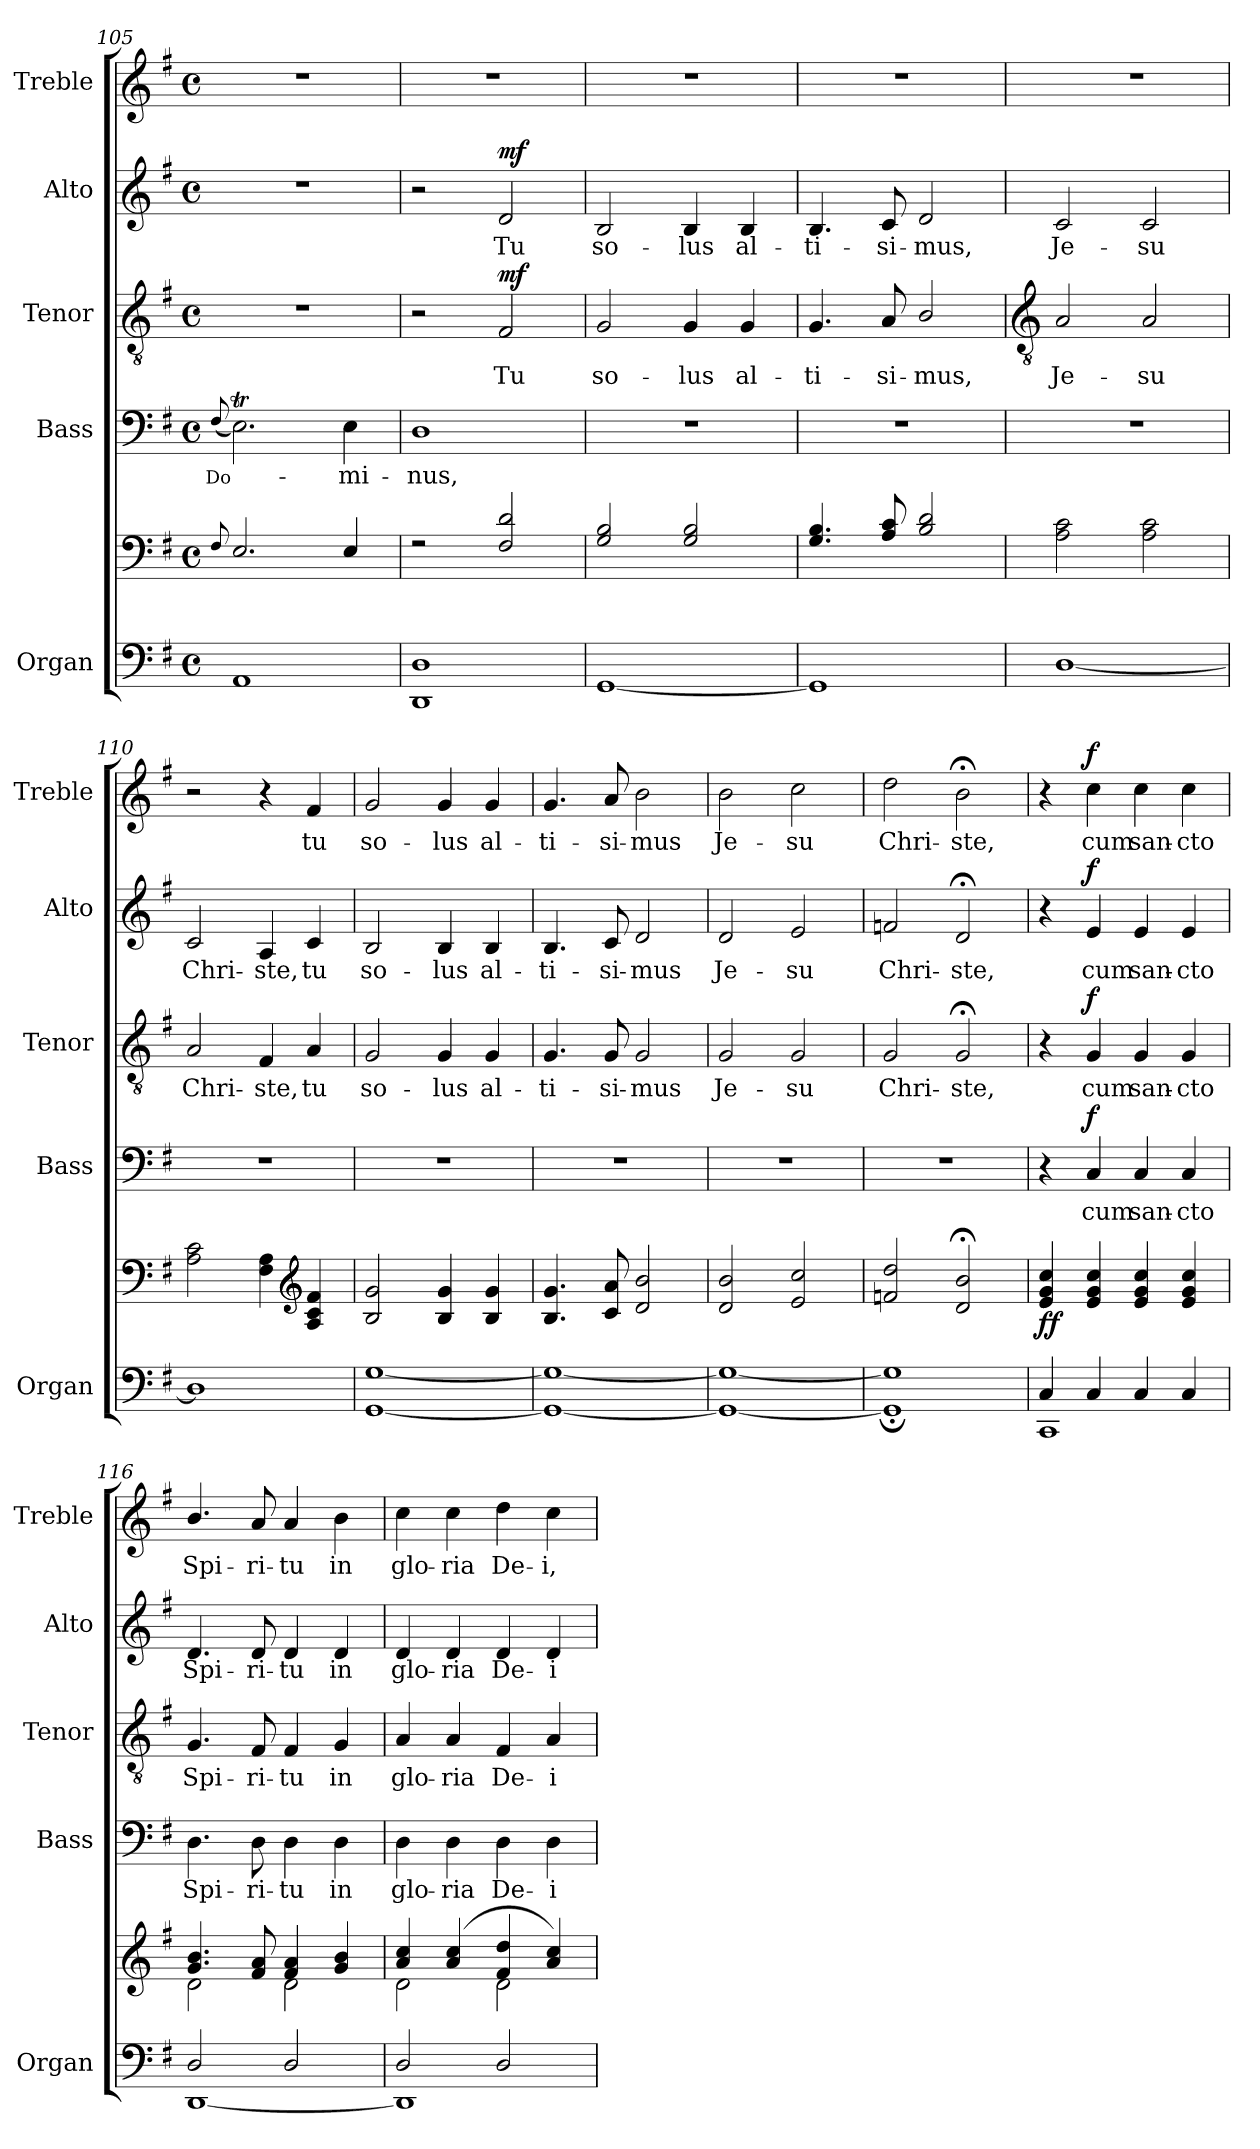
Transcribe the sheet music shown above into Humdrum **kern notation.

**kern	**kern	**dynam	**kern	**text	**dynam	**kern	**text	**dynam	**kern	**text	**dynam	**kern	**text	**dynam
*part5	*part5	*part5	*part4	*part4	*part4	*part3	*part3	*part3	*part2	*part2	*part2	*part1	*part1	*part1
*staff6	*staff5	*staff5/6	*staff4	*staff4	*staff4	*staff3	*staff3	*staff3	*staff2	*staff2	*staff2	*staff1	*staff1	*staff1
*I"Organ	*	*	*I"Bass	*	*	*I"Tenor	*	*	*I"Alto	*	*	*I"Treble	*	*
*I'Organ	*	*	*I'Bass	*	*	*I'Tenor	*	*	*I'Alto	*	*	*I'Treble	*	*
*clefF4	*clefF4	*	*clefF4	*	*	*clefGv2	*	*	*clefG2	*	*	*clefG2	*	*
*k[f#]	*k[f#]	*	*k[f#]	*	*	*k[f#]	*	*	*k[f#]	*	*	*k[f#]	*	*
*G:	*G:	*	*G:	*	*	*G:	*	*	*G:	*	*	*G:	*	*
*M4/4	*M4/4	*	*M4/4	*	*	*M4/4	*	*	*M4/4	*	*	*M4/4	*	*
*met(c)	*met(c)	*	*met(c)	*	*	*met(c)	*	*	*met(c)	*	*	*met(c)	*	*
=105	=105	=105	=105	=105	=105	=105	=105	=105	=105	=105	=105	=105	=105	=105
!	!	!	!	!LO:LY:b	!	!	!	!	!	!	!	!	!	!
.	8qqF#/	.	(>8qqF#/L	Do-	.	.	.	.	.	.	.	.	.	.
*	*^	*	*	*	*	*	*	*	*	*	*	*	*	*
1AA	2.E	1ryy	.	2.ET)	.	.	1r	.	.	1r	.	.	1r	.	.
!	!	!	!	!	!LO:LY:b	!	!	!	!	!	!	!	!	!	!
.	4E	.	.	4E	mi-	.	.	.	.	.	.	.	.	.	.
=106	=106	=106	=106	=106	=106	=106	=106	=106	=106	=106	=106	=106	=106	=106	=106
!	!	!	!	!	!LO:LY:b	!	!	!	!	!	!	!	!	!	!
1DD 1D	2r	1ryy	.	1D	-nus,	.	2r	.	.	2r	.	.	1r	.	.
!	!	!	!	!	!	!	!	!LO:LY:b	!LO:DY:b	!	!LO:LY:b	!LO:DY:b	!	!	!
.	2F# 2d	.	.	.	.	.	2F#	Tu	mf	2d	Tu	mf	.	.	.
=107	=107	=107	=107	=107	=107	=107	=107	=107	=107	=107	=107	=107	=107	=107	=107
!	!	!	!	!	!	!	!	!LO:LY:b	!	!	!LO:LY:b	!	!	!	!
[1GG	2G 2B	1ryy	.	1r	.	.	2G	so-	.	2B	so-	.	1r	.	.
!	!	!	!	!	!	!	!	!LO:LY:b	!	!	!LO:LY:b	!	!	!	!
.	2G 2B	.	.	.	.	.	4G	-lus	.	4B	-lus	.	.	.	.
!	!	!	!	!	!	!	!	!LO:LY:b	!	!	!LO:LY:b	!	!	!	!
.	.	.	.	.	.	.	4G	al-	.	4B	al-	.	.	.	.
=108	=108	=108	=108	=108	=108	=108	=108	=108	=108	=108	=108	=108	=108	=108	=108
!	!	!	!	!	!	!	!	!LO:LY:b	!	!	!LO:LY:b	!	!	!	!
1GG]	4.G 4.B	1ryy	.	1r	.	.	4.G	-ti-	.	4.B	-ti-	.	1r	.	.
!	!	!	!	!	!	!	!	!LO:LY:b	!	!	!LO:LY:b	!	!	!	!
.	8A 8c	.	.	.	.	.	8A	-si-	.	8c	-si-	.	.	.	.
!	!	!	!	!	!	!	!	!LO:LY:b	!	!	!LO:LY:b	!	!	!	!
.	2B 2d	.	.	.	.	.	2B/	-mus,	.	2d	-mus,	.	.	.	.
!!LO:LB:g=z
=109	=109	=109	=109	=109	=109	=109	=109	=109	=109	=109	=109	=109	=109	=109	=109
*	*	*	*	*	*	*	*clefGv2	*	*	*	*	*	*	*	*
*^	*	*	*	*	*	*	*	*	*	*	*	*	*	*	*
!	!	!	!	!	!	!	!	!	!LO:LY:b	!	!	!LO:LY:b	!	!	!	!
1ryy	[1D	2A\ 2c\	1ryy	.	1r	.	.	2A	Je-	.	2c/	Je-	.	1r	.	.
!	!	!	!	!	!	!	!	!	!LO:LY:b	!	!	!LO:LY:b	!	!	!	!
.	.	2A\ 2c\	.	.	.	.	.	2A	-su	.	2c/	-su	.	.	.	.
=110	=110	=110	=110	=110	=110	=110	=110	=110	=110	=110	=110	=110	=110	=110	=110	=110
!	!	!	!	!	!	!	!	!	!LO:LY:b	!	!	!LO:LY:b	!	!	!	!
1ryy	1D]	2A\ 2c\	2.ryy	.	1r	.	.	2A	Chri-	.	2c/	Chri-	.	2r	.	.
!	!	!	!	!	!	!	!	!	!LO:LY:b	!	!	!LO:LY:b	!	!	!	!
.	.	4F#\ 4A\	.	.	.	.	.	4F#	-ste,	.	4A	-ste,	.	4r	.	.
*	*	*clefG2	*	*	*	*	*	*	*	*	*	*	*	*	*	*
!	!	!	!	!	!	!	!	!	!LO:LY:b	!	!	!LO:LY:b	!	!	!LO:LY:b	!
.	.	4A/ 4c/ 4f#/	4ryy	.	.	.	.	4A	tu	.	4c/	tu	.	4f#	tu	.
=111	=111	=111	=111	=111	=111	=111	=111	=111	=111	=111	=111	=111	=111	=111	=111	=111
!	!	!	!	!	!	!	!	!	!LO:LY:b	!	!	!LO:LY:b	!	!	!LO:LY:b	!
1ryy	[1GG [1G	2B/ 2g/	1ryy	.	1r	.	.	2G	so-	.	2B	so-	.	2g	so-	.
!	!	!	!	!	!	!	!	!	!LO:LY:b	!	!	!LO:LY:b	!	!	!LO:LY:b	!
.	.	4B/ 4g/	.	.	.	.	.	4G	-lus	.	4B	-lus	.	4g	-lus	.
!	!	!	!	!	!	!	!	!	!LO:LY:b	!	!	!LO:LY:b	!	!	!LO:LY:b	!
.	.	4B/ 4g/	.	.	.	.	.	4G	al-	.	4B	al-	.	4g	al-	.
=112	=112	=112	=112	=112	=112	=112	=112	=112	=112	=112	=112	=112	=112	=112	=112	=112
!	!	!	!	!	!	!	!	!	!LO:LY:b	!	!	!LO:LY:b	!	!	!LO:LY:b	!
1ryy	1GG_ 1G_	4.B/ 4.g/	1ryy	.	1r	.	.	4.G	-ti-	.	4.B	-ti-	.	4.g	-ti-	.
!	!	!	!	!	!	!	!	!	!LO:LY:b	!	!	!LO:LY:b	!	!	!LO:LY:b	!
.	.	8c/ 8a/	.	.	.	.	.	8G	-si-	.	8c	-si-	.	8a	-si-	.
!	!	!	!	!	!	!	!	!	!LO:LY:b	!	!	!LO:LY:b	!	!	!LO:LY:b	!
.	.	2d/ 2b/	.	.	.	.	.	2G	-mus	.	2d	-mus	.	2b	-mus	.
=113	=113	=113	=113	=113	=113	=113	=113	=113	=113	=113	=113	=113	=113	=113	=113	=113
!	!	!	!	!	!	!	!	!	!LO:LY:b	!	!	!LO:LY:b	!	!	!LO:LY:b	!
1ryy	1GG_ 1G_	2d/ 2b/	1ryy	.	1r	.	.	2G	Je-	.	2d	Je-	.	2b	Je-	.
!	!	!	!	!	!	!	!	!	!LO:LY:b	!	!	!LO:LY:b	!	!	!LO:LY:b	!
.	.	2e/ 2cc/	.	.	.	.	.	2G	-su	.	2e	-su	.	2cc	-su	.
=114	=114	=114	=114	=114	=114	=114	=114	=114	=114	=114	=114	=114	=114	=114	=114	=114
!	!	!	!	!	!	!	!	!	!LO:LY:b	!	!	!LO:LY:b	!	!	!LO:LY:b	!
1ryy	1GG]; 1G];	2fn/ 2dd/	1ryy	.	1r	.	.	2G	Chri-	.	2fn	Chri-	.	2dd	Chri-	.
!	!	!	!	!	!	!	!	!	!LO:LY:b	!	!	!LO:LY:b	!	!	!LO:LY:b	!
.	.	2d/;< 2b/;<	.	.	.	.	.	2G;<	-ste,	.	2d;<	-ste,	.	2b;<	-ste,	.
=115	=115	=115	=115	=115	=115	=115	=115	=115	=115	=115	=115	=115	=115	=115	=115	=115
!	!	!	!	!LO:DY:b	!	!	!	!	!	!	!	!	!	!	!	!
4C/	1CC	4e/ 4g/ 4cc/	1ryy	ff	4r	.	.	4r	.	.	4r	.	.	4r	.	.
!	!	!	!	!	!	!LO:LY:b	!LO:DY:b	!	!LO:LY:b	!LO:DY:b	!	!LO:LY:b	!LO:DY:b	!	!LO:LY:b	!LO:DY:b
4C/	.	4e/ 4g/ 4cc/	.	.	4C	cum	f	4G	cum	f	4e	cum	f	4cc	cum	f
!	!	!	!	!	!	!LO:LY:b	!	!	!LO:LY:b	!	!	!LO:LY:b	!	!	!LO:LY:b	!
4C/	.	4e/ 4g/ 4cc/	.	.	4C	san-	.	4G	san-	.	4e	san-	.	4cc	san-	.
!	!	!	!	!	!	!LO:LY:b	!	!	!LO:LY:b	!	!	!LO:LY:b	!	!	!LO:LY:b	!
4C/	.	4e/ 4g/ 4cc/	.	.	4C	-cto	.	4G	-cto	.	4e	-cto	.	4cc	-cto	.
=116	=116	=116	=116	=116	=116	=116	=116	=116	=116	=116	=116	=116	=116	=116	=116	=116
!	!	!	!	!	!	!LO:LY:b	!	!	!LO:LY:b	!	!	!LO:LY:b	!	!	!LO:LY:b	!
2D/	[1DD	4.g/ 4.b/	2d\	.	4.D	Spi-	.	4.G	Spi-	.	4.d	Spi-	.	4.b/	Spi-	.
!	!	!	!	!	!	!LO:LY:b	!	!	!LO:LY:b	!	!	!LO:LY:b	!	!	!LO:LY:b	!
.	.	8f#/ 8a/	.	.	8D	-ri-	.	8F#	-ri-	.	8d	-ri-	.	8a	-ri-	.
!	!	!	!	!	!	!LO:LY:b	!	!	!LO:LY:b	!	!	!LO:LY:b	!	!	!LO:LY:b	!
2D/	.	4f#/ 4a/	2d\	.	4D	-tu	.	4F#	-tu	.	4d	-tu	.	4a	-tu	.
!	!	!	!	!	!	!LO:LY:b	!	!	!LO:LY:b	!	!	!LO:LY:b	!	!	!LO:LY:b	!
.	.	4g/ 4b/	.	.	4D	in	.	4G	in	.	4d	in	.	4b	in	.
=117	=117	=117	=117	=117	=117	=117	=117	=117	=117	=117	=117	=117	=117	=117	=117	=117
!	!	!	!	!	!	!LO:LY:b	!	!	!LO:LY:b	!	!	!LO:LY:b	!	!	!LO:LY:b	!
2D/	1DD]	4a/ 4cc/	2d\	.	4D	glo-	.	4A/	glo-	.	4d	glo-	.	4cc	glo-	.
!	!	!	!	!	!	!LO:LY:b	!	!	!LO:LY:b	!	!	!LO:LY:b	!	!	!LO:LY:b	!
.	.	(>4a/ 4cc/	.	.	4D	-ria	.	4A/	-ria	.	4d	-ria	.	4cc	-ria	.
!	!	!	!	!	!	!LO:LY:b	!	!	!LO:LY:b	!	!	!LO:LY:b	!	!	!LO:LY:b	!
2D/	.	4f#/ 4dd/	2d\	.	4D	De-	.	4F#	De-	.	4d	De-	.	4dd	De-	.
!	!	!	!	!	!	!LO:LY:b	!	!	!LO:LY:b	!	!	!LO:LY:b	!	!	!LO:LY:b	!
.	.	4a/ 4cc/)	.	.	4D	-i	.	4A/	-i	.	4d	-i	.	4cc	-i,	.
*v	*v	*	*	*	*	*	*	*	*	*	*	*	*	*	*	*
*	*v	*v	*	*	*	*	*	*	*	*	*	*	*	*	*
=	=	=	=	=	=	=	=	=	=	=	=	=	=	=
*-	*-	*-	*-	*-	*-	*-	*-	*-	*-	*-	*-	*-	*-	*-
